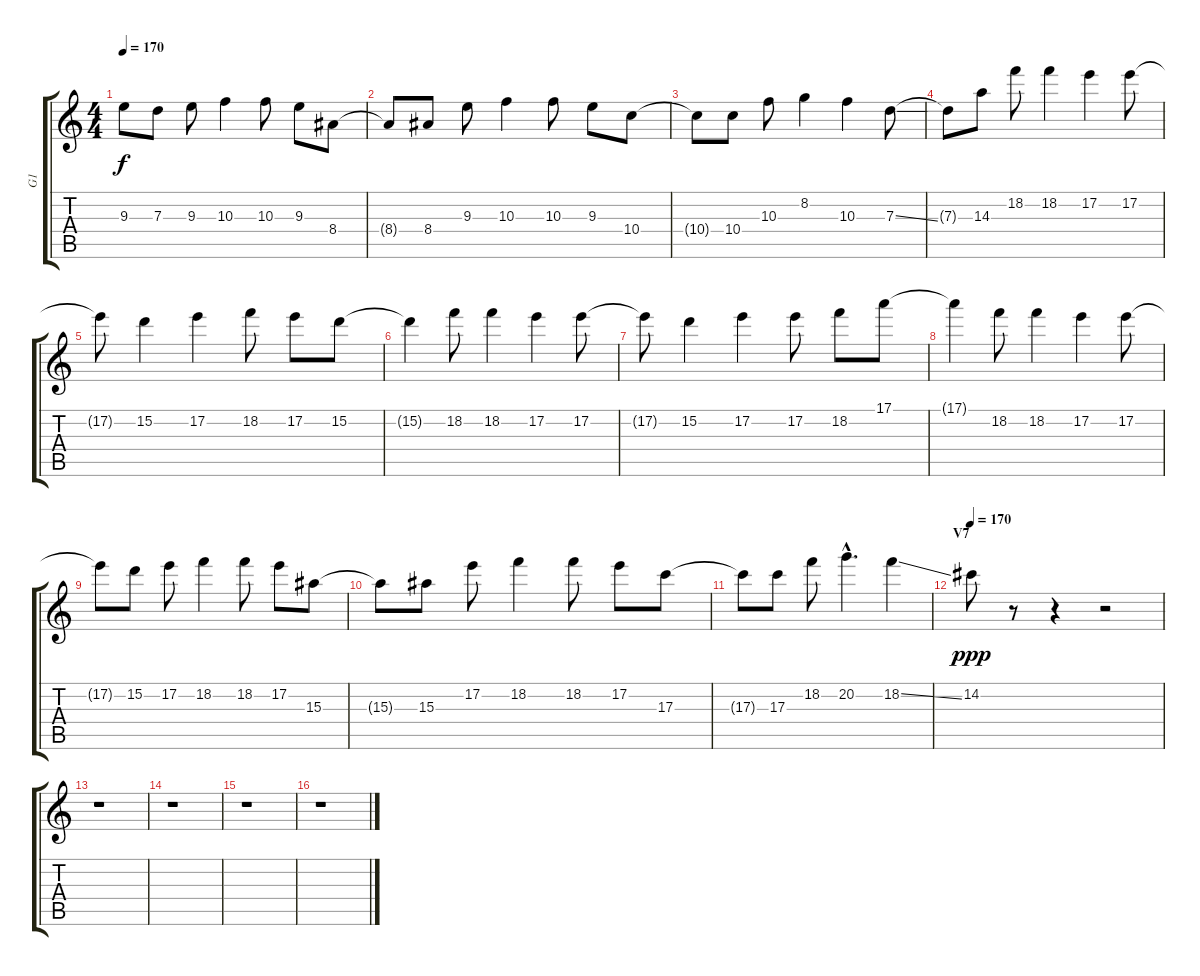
\track ("G1" "G1") {instrument distortionguitar}
\staff {score tabs}
\tuning (E4 B3 G3 D3 A2 E2) {hide}
\ts (4 4)
\tempo 170
\clef g2
\ks c
9.3{t}.8{dy f} 7.3.8 9.3.8 10.3.4 10.3.8 9.3.8 8.4.8 |
8.4{t}.8 8.4.8 9.3.8 10.3.4 10.3.8 9.3.8 10.4.8 |
10.4{t}.8 10.4.8 10.3.8 8.2.4 10.3.4 7.3{ss}.8 |
\section ("" "")
7.3{t}.8 14.3.8 18.2.8 18.2.4 17.2.4 17.2.8 |
17.2{t}.8 15.2.4 17.2.4 18.2.8 17.2.8 15.2.8 |
15.2{t}.4 18.2.8 18.2.4 17.2.4 17.2.8 |
17.2{t}.8 15.2.4 17.2.4 17.2.8 18.2.8 17.1.8 |
17.1{t}.4 18.2.8 18.2.4 17.2.4 17.2.8 |
17.2{t}.8 15.2.8 17.2.8 18.2.4 18.2.8 17.2.8 15.3.8 |
15.3{t}.8 15.3.8 17.2.8 18.2.4 18.2.8 17.2.8 17.3.8 |
17.3{t}.8 17.3.8 18.2.8 20.2{hac}.4{d} 18.2{ss}.4 |
\section ("" "V7")
\tempo 170
14.2.8{dy ppp} r.8 r.4 r.2 |
r.1 |
r.1 |
r.1 |
r.1
